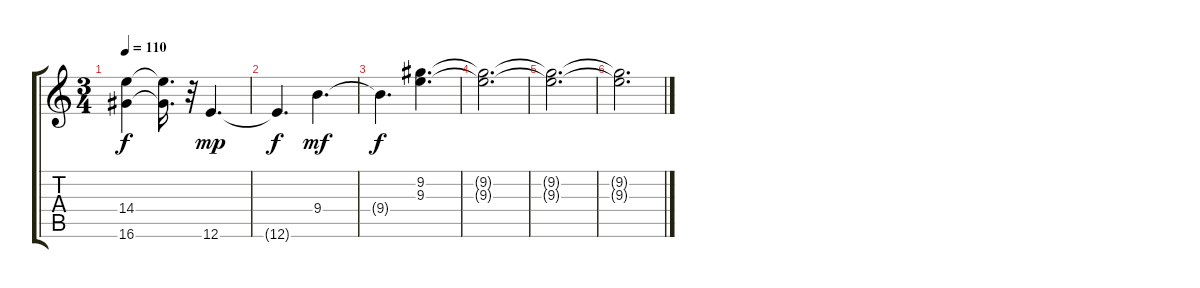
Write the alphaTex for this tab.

\track "" {instrument acousticguitarnylon}
\staff {score tabs}
\tuning (E4 B3 G3 D3 A2 E2) {hide}
\ts (3 4)
\tempo 110
\clef g2
\ks c
(14.4{t} 16.6{t}).4{dy f} (14.4{t} 16.6{t}).16{d} r.32 12.6.4{d dy mp} |
12.6{t}.4{d dy f} 9.4.4{d dy mf} |
9.4{t}.4{d dy f} (9.2 9.3).4{d} |
(9.2{t} 9.3{t}).2{d} |
(9.2{t} 9.3{t}).2{d} |
(9.2{t} 9.3{t}).2{d}
